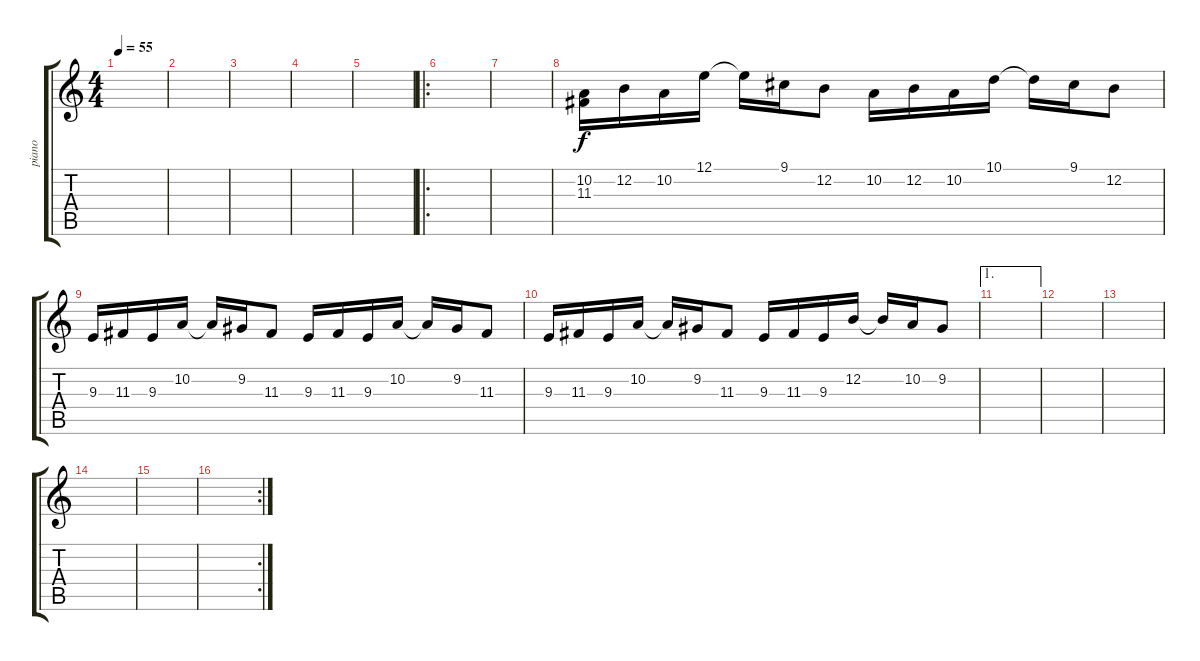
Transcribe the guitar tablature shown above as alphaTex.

\track ("piano" "piano") {instrument acousticgrandpiano}
\staff {score tabs}
\tuning (E4 B3 G3 D3 A2 E2) {hide}
\ts (4 4)
\tempo 55
\clef g2
\ks c
|
|
|
|
|
\ro
|
|
(10.2 11.3).16 12.2.16 10.2.16 12.1.16 12.1{t}.16 9.1.16 12.2.8 10.2.16 12.2.16 10.2.16 10.1.16 10.1{t}.16 9.1.16 12.2.8 |
9.3.16 11.3.16 9.3.16 10.2.16 10.2{t}.16 9.2.16 11.3.8 9.3.16 11.3.16 9.3.16 10.2.16 10.2{t}.16 9.2.16 11.3.8 |
9.3.16 11.3.16 9.3.16 10.2.16 10.2{t}.16 9.2.16 11.3.8 9.3.16 11.3.16 9.3.16 12.2.16 12.2{t}.16 10.2.16 9.2.8 |
\ae 1
|
|
|
|
|
\rc 2
